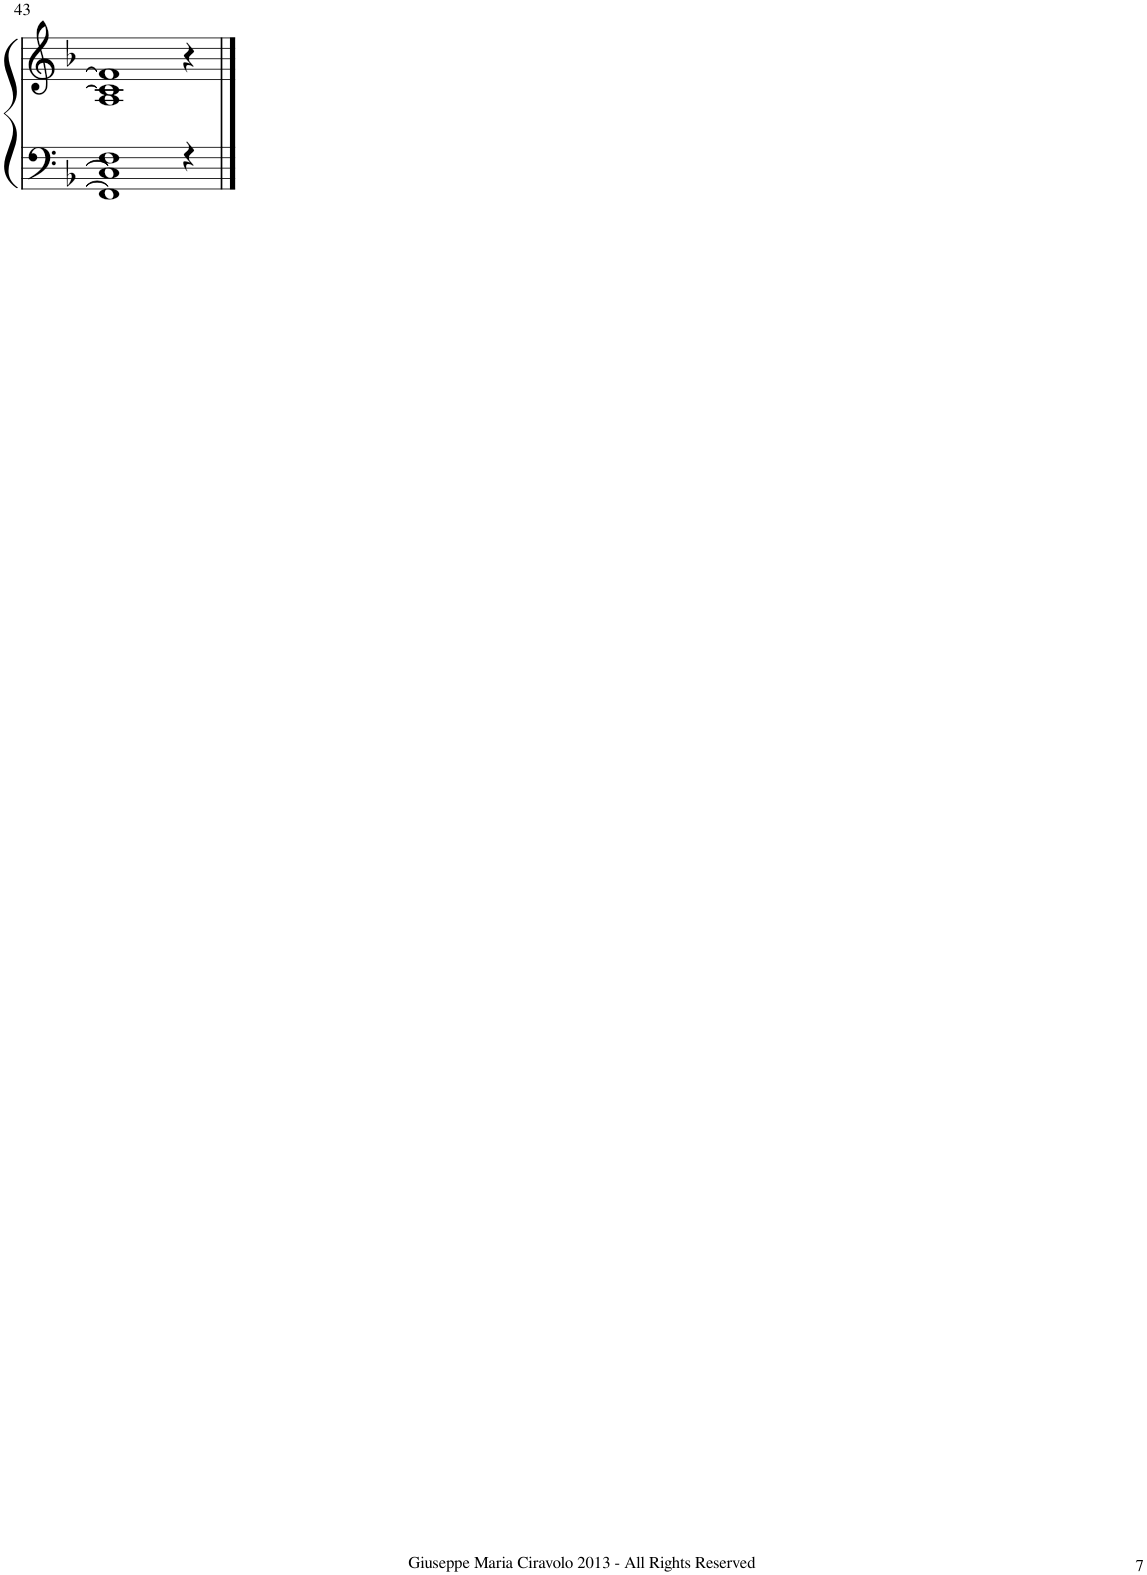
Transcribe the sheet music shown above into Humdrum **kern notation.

**kern	**kern
*part1	*part1
*staff2	*staff1
*I"Piano	*
*I'Pno	*
!!LO:PB:g=z
*clefF4	*clefG2
*k[b-]	*k[b-]
*M5/4	*M5/4
=43	=43
*^	*^
*	*^	*	*
1FF]	1C]	1F	1c] 1f]	1A
4ryy	4ryy	4r	4r	8ryy
.	.	.	.	8ryy
*v	*v	*v	*	*
*	*v	*v
==	==
*-	*-
